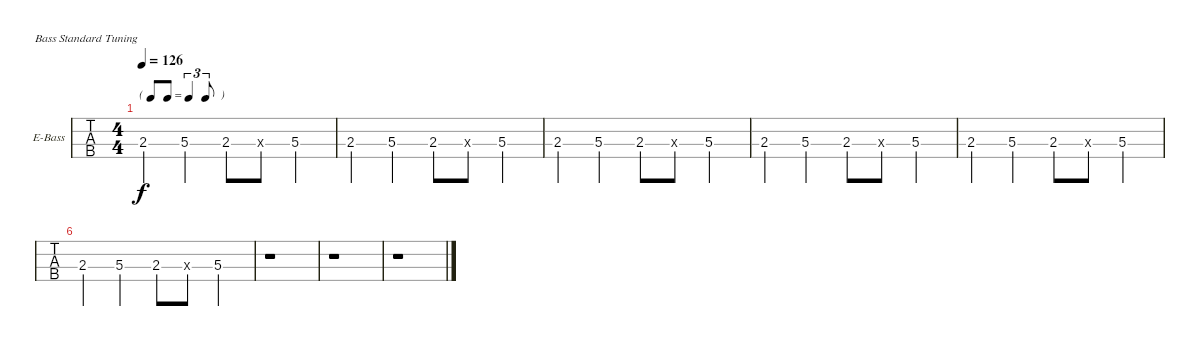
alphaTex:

\bracketExtendMode nobrackets
\firstSystemTrackNameOrientation horizontal
\otherSystemsTrackNameOrientation horizontal
\defaultBarNumberDisplay FirstOfSystem
\track ("Bass" "E-Bass") {instrument electricbassfinger}
\staff {tabs}
\tuning (G2 D2 A1 E1)
\ts (4 4)
\tf triplet8th
\tempo 126
\clef f4
\ks d
2.3.4{dy f} 5.3.4 2.3.8 0.3{x}.8 5.3.4 |
2.3.4 5.3.4 2.3.8 0.3{x}.8 5.3.4 |
2.3.4 5.3.4 2.3.8 0.3{x}.8 5.3.4 |
2.3.4 5.3.4 2.3.8 0.3{x}.8 5.3.4 |
2.3.4 5.3.4 2.3.8 0.3{x}.8 5.3.4 |
2.3.4 5.3.4 2.3.8 0.3{x}.8 5.3.4 |
r.1 |
r.1 |
r.1
